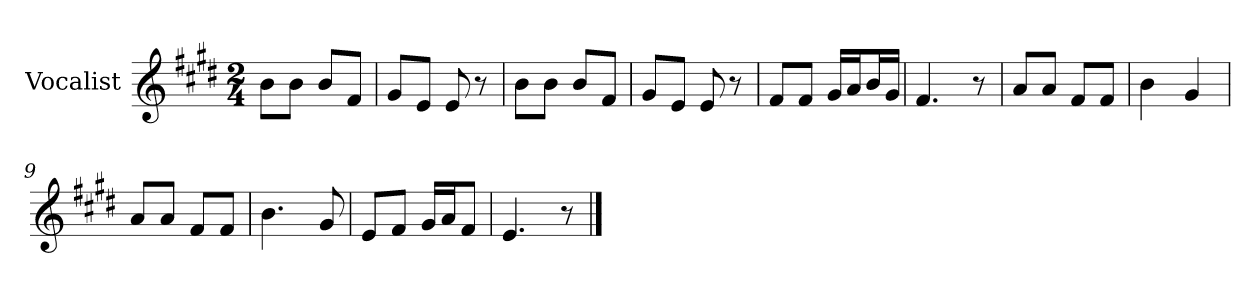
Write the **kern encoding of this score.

**kern
*part1
*staff1
*I"Vocalist
*k[f#c#g#d#]
*E:
*M2/4
=1
8bL
8bJ
8bL
8f#J
=2
8g#L
8eJ
8e
8r
=3
8bL
8bJ
8bL
8f#J
=4
8g#L
8eJ
8e
8r
=5
8f#L
8f#J
16g#LL
16aJ
16bL
16g#JJ
=6
4.f#
8r
=7
8aL
8aJ
8f#L
8f#J
=8
4b
4g#
=9
8aL
8aJ
8f#L
8f#J
=10
4.b
8g#
=11
8eL
8f#J
16g#LL
16aJ
8f#J
=12
4.e
8r
==
*-
